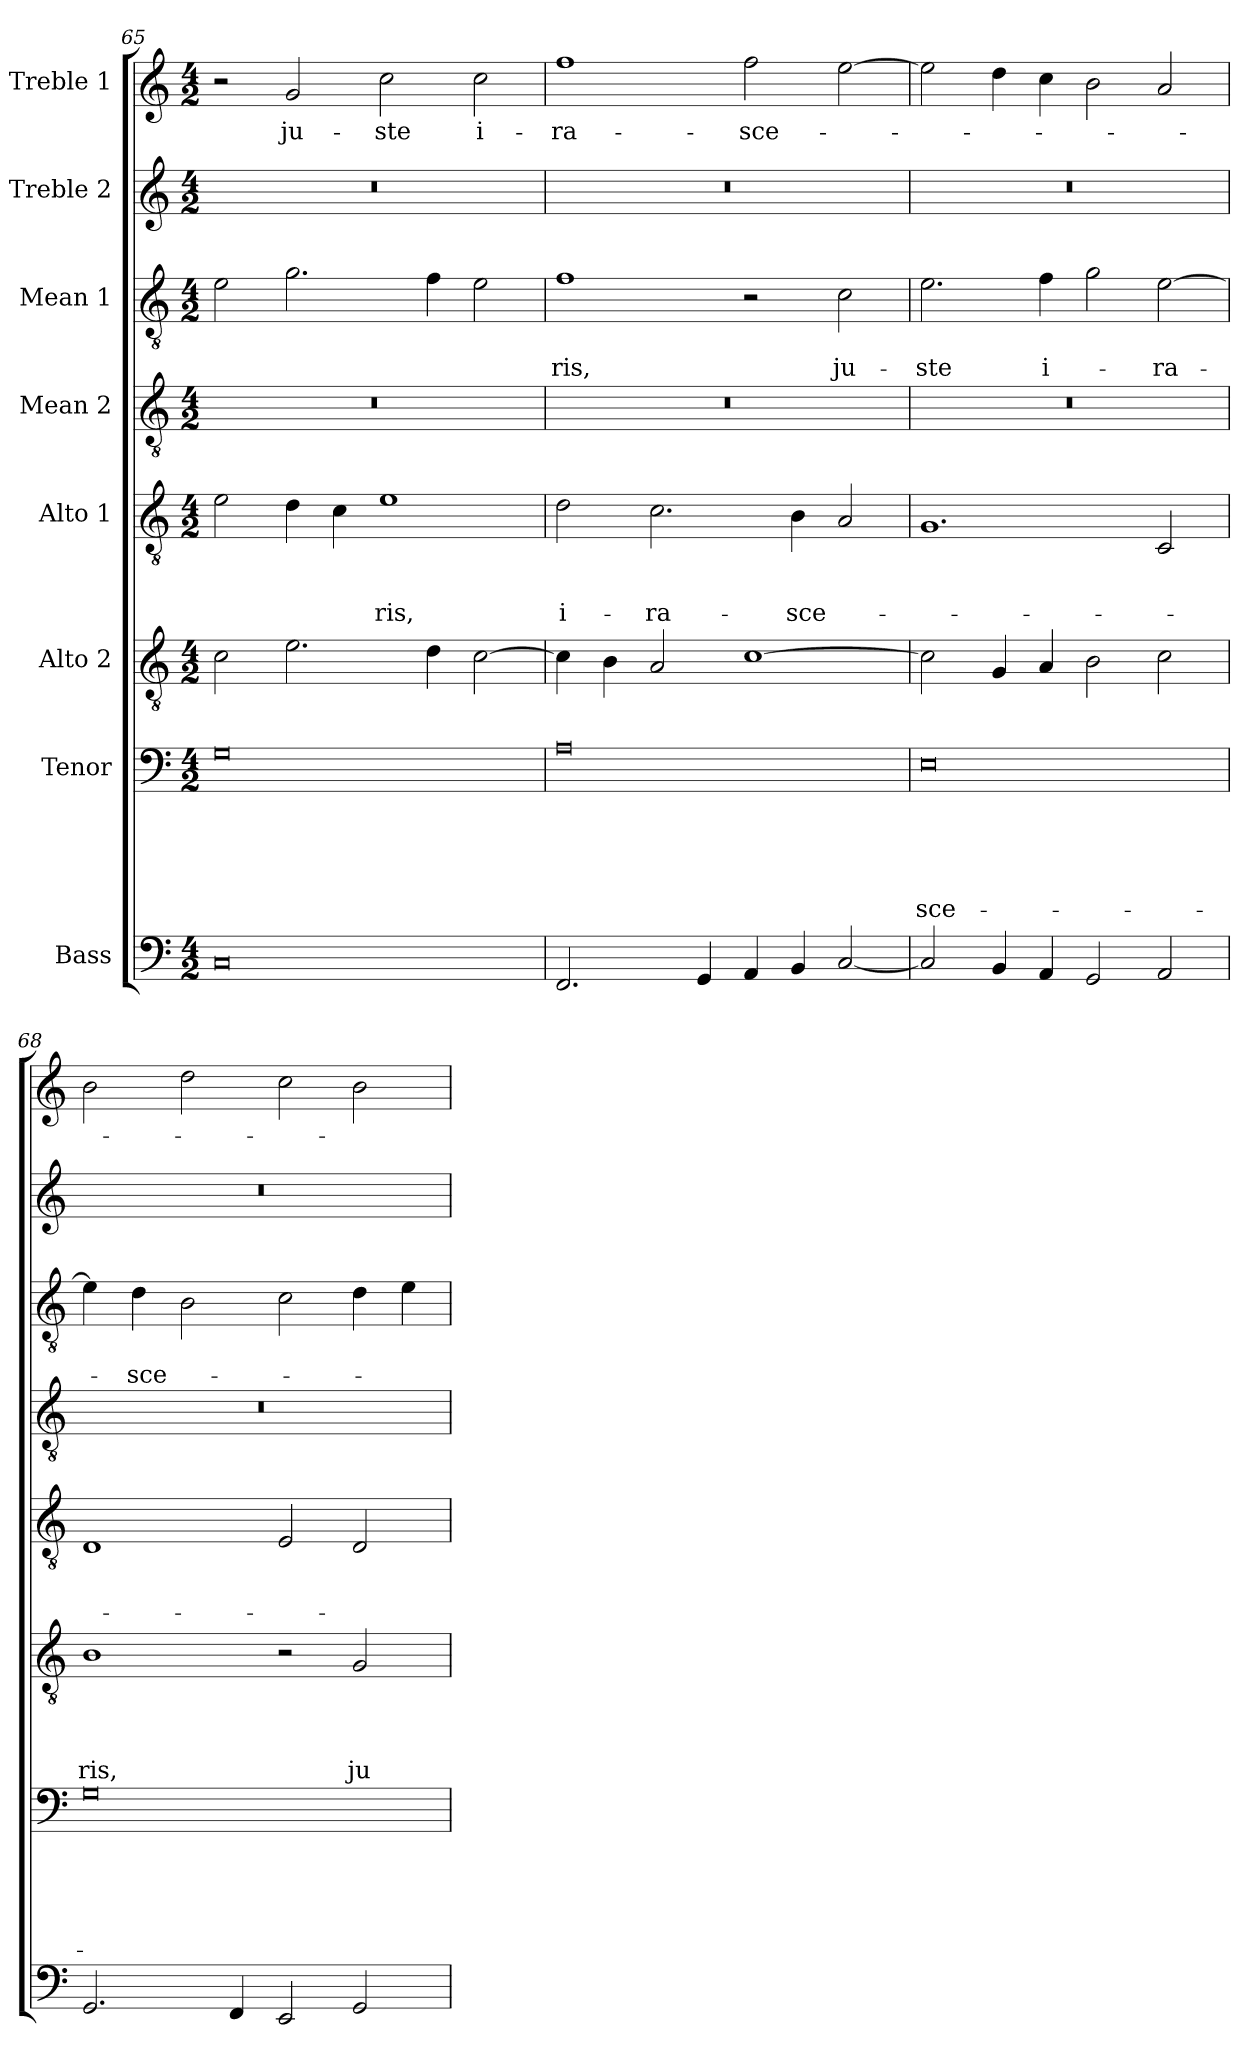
**kern	**kern	**text	**text	**text	**text	**text	**kern	**text	**text	**text	**text	**kern	**text	**text	**text	**kern	**kern	**text	**text	**kern	**kern	**text
*part8	*part7	*part7	*part7	*part7	*part7	*part7	*part6	*part6	*part6	*part6	*part6	*part5	*part5	*part5	*part5	*part4	*part3	*part3	*part3	*part2	*part1	*part1
*staff8	*staff7	*staff7	*staff7	*staff7	*staff7	*staff7	*staff6	*staff6	*staff6	*staff6	*staff6	*staff5	*staff5	*staff5	*staff5	*staff4	*staff3	*staff3	*staff3	*staff2	*staff1	*staff1
*I"Bass	*I"Tenor	*	*	*	*	*	*I"Alto 2	*	*	*	*	*I"Alto 1	*	*	*	*I"Mean 2	*I"Mean 1	*	*	*I"Treble 2	*I"Treble 1	*
*clefF4	*clefF4	*	*	*	*	*	*clefGv2	*	*	*	*	*clefGv2	*	*	*	*clefGv2	*clefGv2	*	*	*clefG2	*clefG2	*
*k[]	*k[]	*	*	*	*	*	*k[]	*	*	*	*	*k[]	*	*	*	*k[]	*k[]	*	*	*k[]	*k[]	*
*C:	*C:	*	*	*	*	*	*C:	*	*	*	*	*C:	*	*	*	*C:	*C:	*	*	*C:	*C:	*
*M4/2	*M4/2	*	*	*	*	*	*M4/2	*	*	*	*	*M4/2	*	*	*	*M4/2	*M4/2	*	*	*M4/2	*M4/2	*
=65	=65	=65	=65	=65	=65	=65	=65	=65	=65	=65	=65	=65	=65	=65	=65	=65	=65	=65	=65	=65	=65	=65
0C	0G	.	.	.	.	.	2c\	.	.	.	.	2e\	.	.	.	0r	2e\	.	.	0r	2r	.
.	.	.	.	.	.	.	2.e\	.	.	.	.	4d\	.	.	.	.	2.g\	.	.	.	2g/	ju-
.	.	.	.	.	.	.	.	.	.	.	.	4c\	.	.	.	.	.	.	.	.	.	.
.	.	.	.	.	.	.	.	.	.	.	.	1e	.	.	-ris,	.	.	.	.	.	2cc\	-ste
.	.	.	.	.	.	.	4d\	.	.	.	.	.	.	.	.	.	4f\	.	.	.	.	.
.	.	.	.	.	.	.	[2c\	.	.	.	.	.	.	.	.	.	2e\	.	.	.	2cc\	i-
=66	=66	=66	=66	=66	=66	=66	=66	=66	=66	=66	=66	=66	=66	=66	=66	=66	=66	=66	=66	=66	=66	=66
2.FF/	0A	.	.	.	.	.	4c\]	.	.	.	.	2d\	.	.	i-	0r	1f	.	-ris,	0r	1ff	-ra-
.	.	.	.	.	.	.	4B\	.	.	.	.	.	.	.	.	.	.	.	.	.	.	.
.	.	.	.	.	.	.	2A/	.	.	.	.	2.c\	.	.	-ra-	.	.	.	.	.	.	.
4GG/	.	.	.	.	.	.	.	.	.	.	.	.	.	.	.	.	.	.	.	.	.	.
4AA/	.	.	.	.	.	.	[1c	.	.	.	.	.	.	.	.	.	2r	.	.	.	2ff\	-sce-
4BB/	.	.	.	.	.	.	.	.	.	.	.	4B\	.	.	-sce-	.	.	.	.	.	.	.
[2C/	.	.	.	.	.	.	.	.	.	.	.	2A/	.	.	.	.	2c\	.	ju-	.	[2ee\	.
=67	=67	=67	=67	=67	=67	=67	=67	=67	=67	=67	=67	=67	=67	=67	=67	=67	=67	=67	=67	=67	=67	=67
2C/]	0E	.	.	.	.	-sce-	2c\]	.	.	.	.	1.G	.	.	.	0r	2.e\	.	-ste	0r	2ee\]	.
4BB/	.	.	.	.	.	.	4G/	.	.	.	.	.	.	.	.	.	.	.	.	.	4dd\	.
4AA/	.	.	.	.	.	.	4A/	.	.	.	.	.	.	.	.	.	4f\	.	i-	.	4cc\	.
2GG/	.	.	.	.	.	.	2B\	.	.	.	.	.	.	.	.	.	2g\	.	.	.	2b\	.
2AA/	.	.	.	.	.	.	2c\	.	.	.	.	2C/	.	.	.	.	[2e\	.	-ra-	.	2a/	.
!!LO:LB:g=z
=68	=68	=68	=68	=68	=68	=68	=68	=68	=68	=68	=68	=68	=68	=68	=68	=68	=68	=68	=68	=68	=68	=68
2.GG/	0G	.	.	.	.	.	1B	.	.	.	-ris,	1D	.	.	.	0r	4e\]	.	.	0r	2b\	.
.	.	.	.	.	.	.	.	.	.	.	.	.	.	.	.	.	4d\	.	-sce-	.	.	.
.	.	.	.	.	.	.	.	.	.	.	.	.	.	.	.	.	2B\	.	.	.	2dd\	.
4FF/	.	.	.	.	.	.	.	.	.	.	.	.	.	.	.	.	.	.	.	.	.	.
2EE/	.	.	.	.	.	.	2r	.	.	.	.	2E/	.	.	.	.	2c\	.	.	.	2cc\	.
2GG/	.	.	.	.	.	.	2G/	.	.	.	ju-	2D/	.	.	.	.	4d\	.	.	.	2b\	.
.	.	.	.	.	.	.	.	.	.	.	.	.	.	.	.	.	4e\	.	.	.	.	.
=	=	=	=	=	=	=	=	=	=	=	=	=	=	=	=	=	=	=	=	=	=	=
*-	*-	*-	*-	*-	*-	*-	*-	*-	*-	*-	*-	*-	*-	*-	*-	*-	*-	*-	*-	*-	*-	*-
